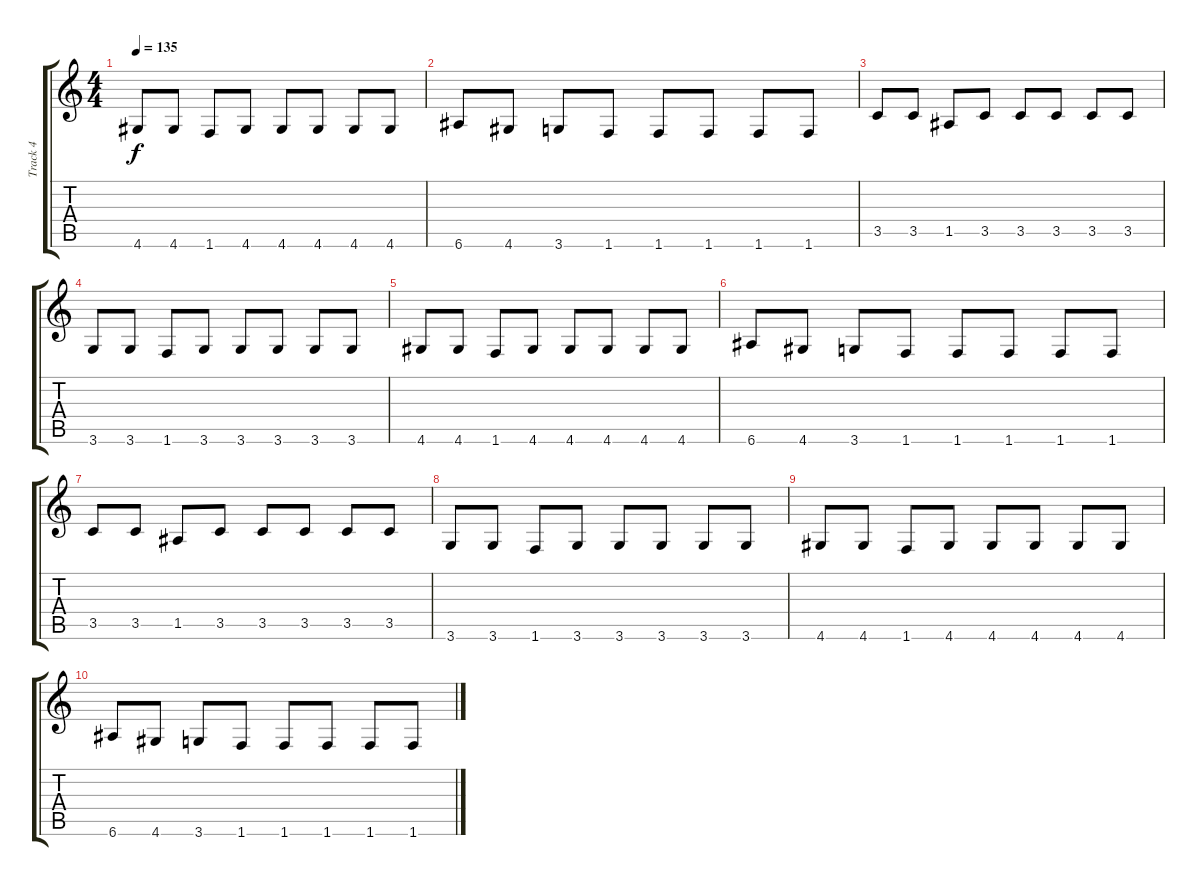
\track ("Track 4" "Track 4") {instrument electricbassfinger}
\staff {score tabs}
\tuning (E4 B3 G3 D3 A2 E2) {hide}
\ts (4 4)
\tempo 135
\clef g2
\ks c
4.6.8{dy f} 4.6.8 1.6.8 4.6.8 4.6.8 4.6.8 4.6.8 4.6.8 |
6.6.8 4.6.8 3.6.8 1.6.8 1.6.8 1.6.8 1.6.8 1.6.8 |
3.5.8 3.5.8 1.5.8 3.5.8 3.5.8 3.5.8 3.5.8 3.5.8 |
3.6.8 3.6.8 1.6.8 3.6.8 3.6.8 3.6.8 3.6.8 3.6.8 |
4.6.8 4.6.8 1.6.8 4.6.8 4.6.8 4.6.8 4.6.8 4.6.8 |
6.6.8 4.6.8 3.6.8 1.6.8 1.6.8 1.6.8 1.6.8 1.6.8 |
3.5.8 3.5.8 1.5.8 3.5.8 3.5.8 3.5.8 3.5.8 3.5.8 |
3.6.8 3.6.8 1.6.8 3.6.8 3.6.8 3.6.8 3.6.8 3.6.8 |
4.6.8 4.6.8 1.6.8 4.6.8 4.6.8 4.6.8 4.6.8 4.6.8 |
6.6.8 4.6.8 3.6.8 1.6.8 1.6.8 1.6.8 1.6.8 1.6.8
